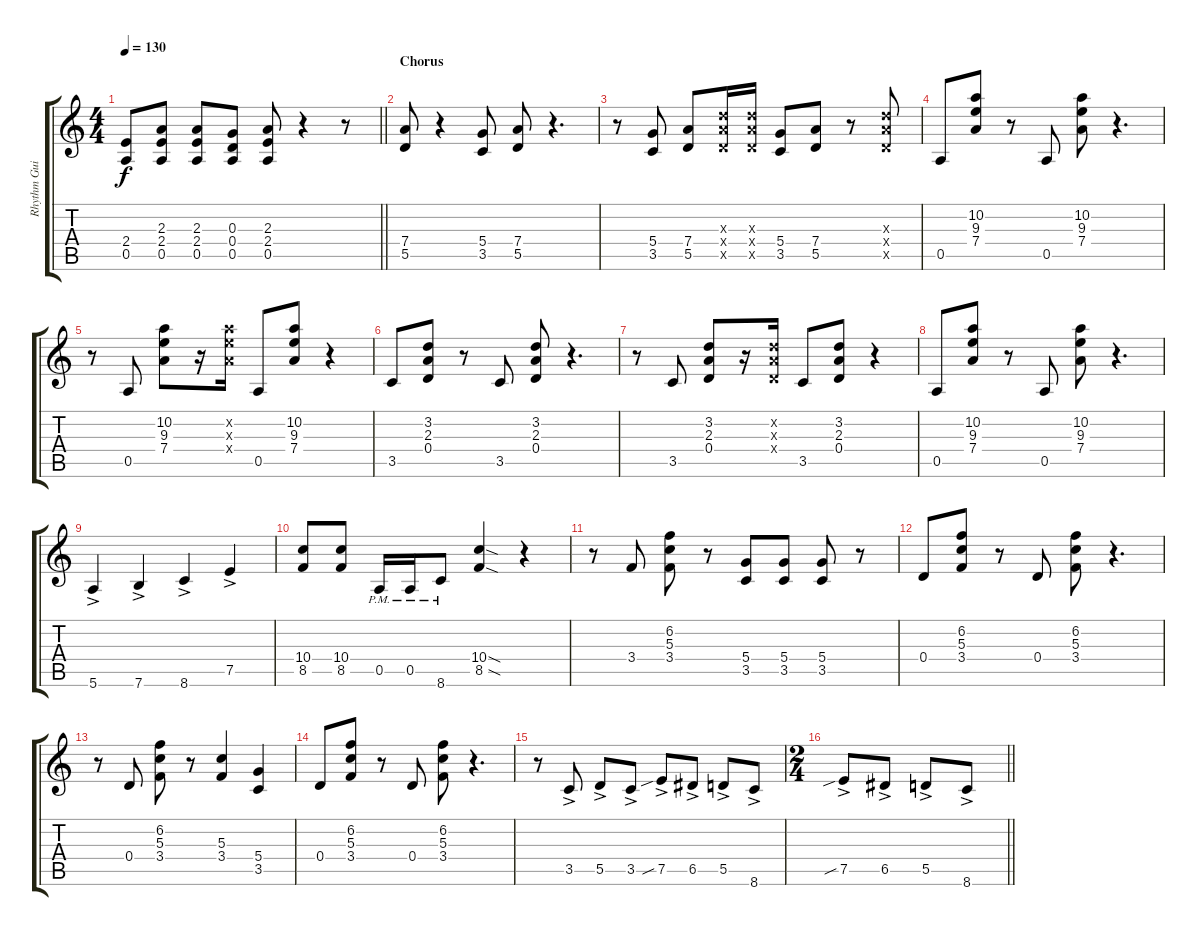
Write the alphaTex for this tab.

\track ("Rhythm Guitar" "Rhythm Gui") {instrument distortionguitar}
\staff {score tabs}
\tuning (E4 B3 G3 D3 A2 E2) {hide}
\ts (4 4)
\tempo 130
\clef g2
\barLineRight lightlight
\ks c
(2.4 0.5).8{dy f} (2.3 2.4 0.5).8 (2.3 2.4 0.5).8 (0.3 0.4 0.5).8 (2.3 2.4 0.5).8 r.4 r.8 |
\section ("" "Chorus")
(7.4 5.5).8 r.4 (5.4 3.5).8 (7.4 5.5).8 r.4{d} |
r.8 (5.4 3.5).8 (7.4 5.5).8 (7.3{x} 7.4{x} 5.5{x}).16 (7.3{x} 7.4{x} 5.5{x}).16 (5.4 3.5).8 (7.4 5.5).8 r.8 (7.3{x} 7.4{x} 5.5{x}).8 |
0.5.8 (10.2 9.3 7.4).8 r.8 0.5.8 (10.2 9.3 7.4).8 r.4{d} |
r.8 0.5.8 (10.2 9.3 7.4).8 r.16 (10.2{x} 9.3{x} 7.4{x}).16 0.5.8 (10.2 9.3 7.4).8 r.4 |
3.5.8 (3.2 2.3 0.4).8 r.8 3.5.8 (3.2 2.3 0.4).8 r.4{d} |
r.8 3.5.8 (3.2 2.3 0.4).8 r.16 (3.2{x} 2.3{x} 0.4{x}).16 3.5.8 (3.2 2.3 0.4).8 r.4 |
0.5.8 (10.2 9.3 7.4).8 r.8 0.5.8 (10.2 9.3 7.4).8 r.4{d} |
5.6{ac}.4 7.6{ac}.4 8.6{ac}.4 7.5{ac}.4 |
(10.4 8.5).8 (10.4 8.5).8 0.5{pm}.16 0.5{pm}.16 8.6{pm}.8 (10.4{sod} 8.5{sod}).4 r.4 |
r.8 3.4.8 (6.2 5.3 3.4).8 r.8 (5.4 3.5).8 (5.4 3.5).8 (5.4 3.5).8 r.8 |
0.4.8 (6.2 5.3 3.4).8 r.8 0.4.8 (6.2 5.3 3.4).8 r.4{d} |
r.8 0.4.8 (6.2 5.3 3.4).8 r.8 (5.3 3.4).4 (5.4 3.5).4 |
0.4.8 (6.2 5.3 3.4).8 r.8 0.4.8 (6.2 5.3 3.4).8 r.4{d} |
r.8 3.5{ac}.8 5.5{ac}.8 3.5{ac}.8 7.5{sib ac}.8 6.5{ac}.8 5.5{ac}.8 8.6{ac}.8 |
\ts (2 4)
\barLineRight lightlight
7.5{sib ac}.8 6.5{ac}.8 5.5{ac}.8 8.6{ac}.8
